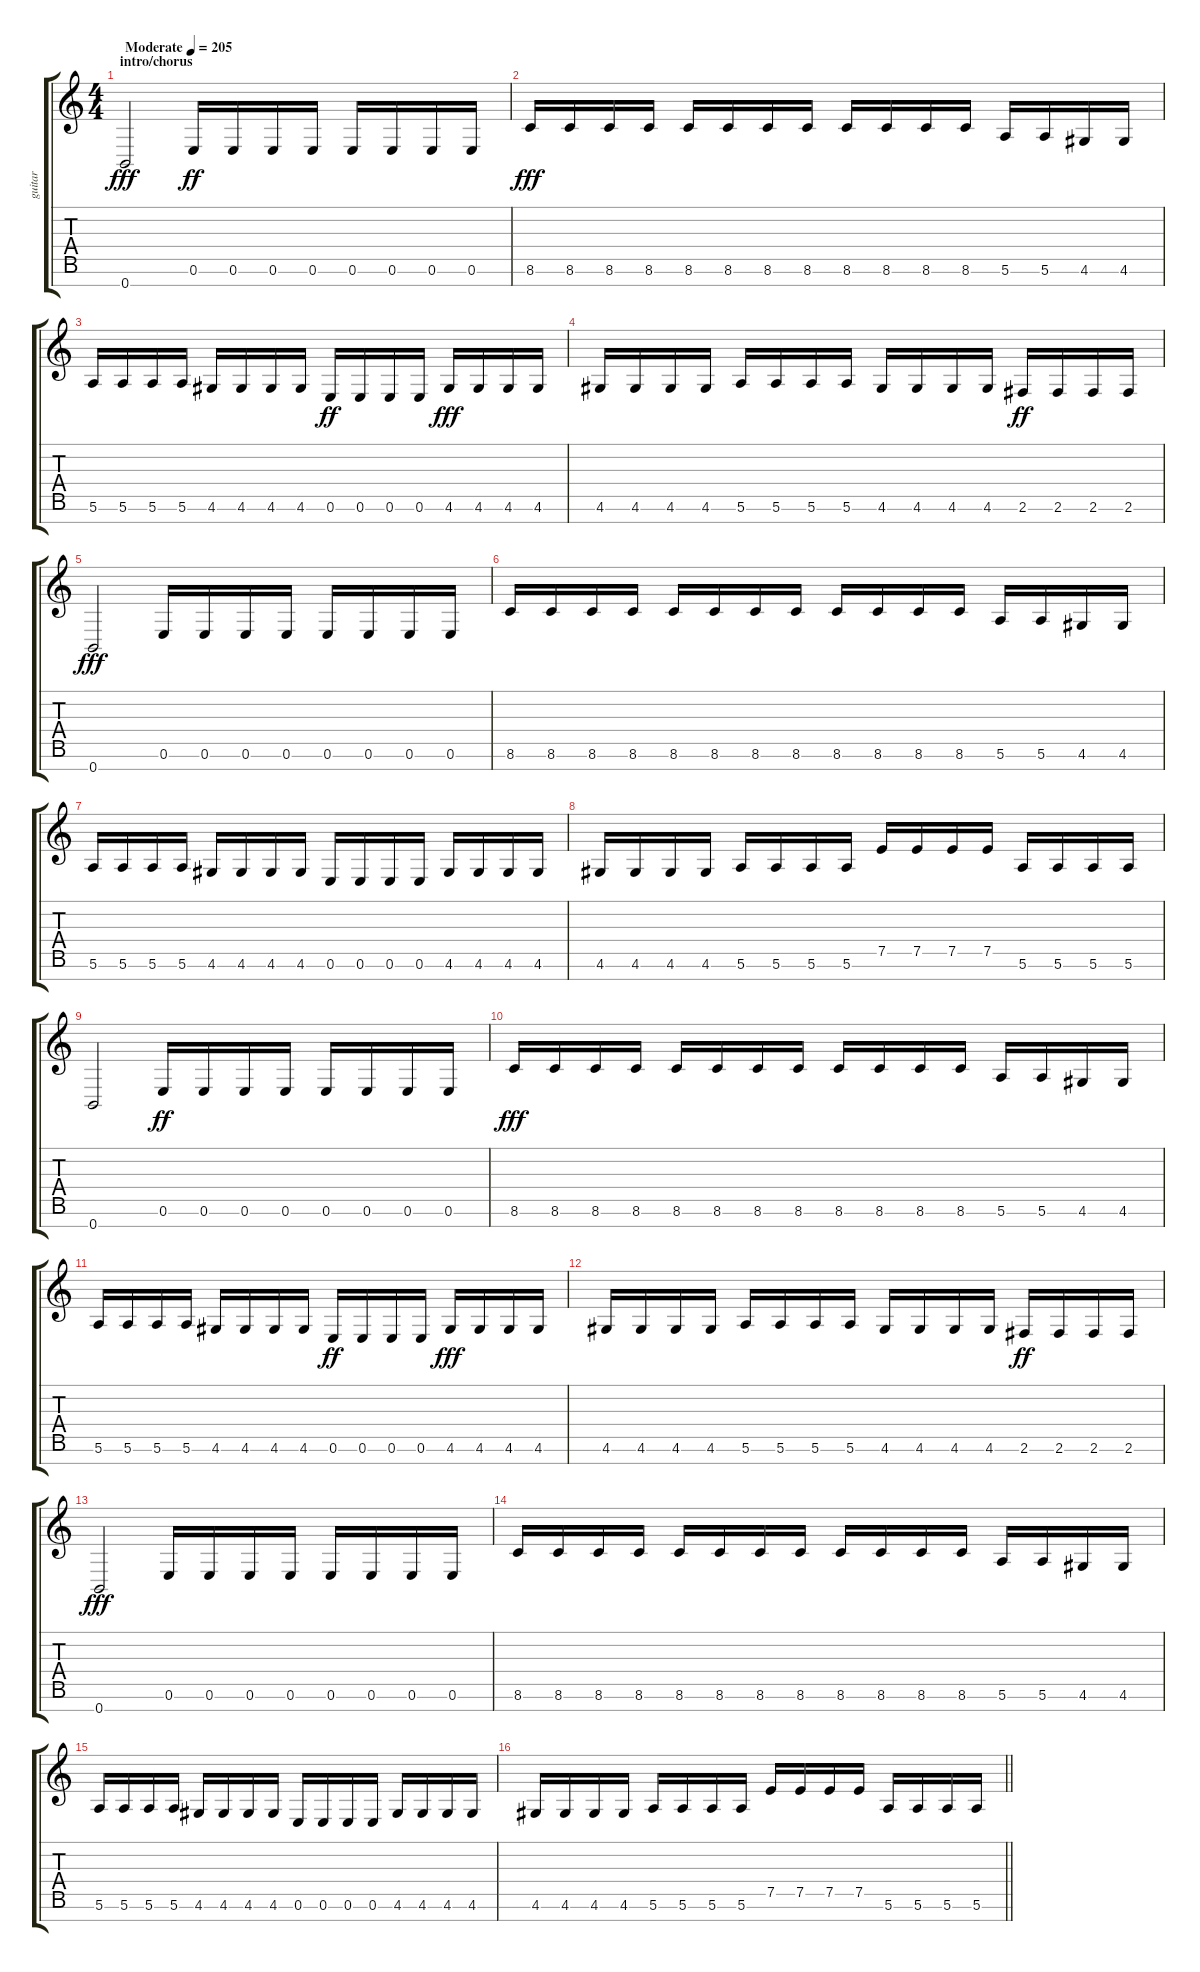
\track ("guitar" "guitar") {instrument distortionguitar}
\staff {score tabs}
\tuning (E4 B3 G3 D3 A2 E2 B1) {hide}
\ts (4 4)
\section ("" "intro/chorus")
\tempo (205 "Moderate")
\clef g2
\ks c
0.7.2{dy fff instrument distortionguitar} 0.6.16{dy ff} 0.6.16 0.6.16 0.6.16 0.6.16 0.6.16 0.6.16 0.6.16 |
8.6.16{dy fff} 8.6.16 8.6.16 8.6.16 8.6.16 8.6.16 8.6.16 8.6.16 8.6.16 8.6.16 8.6.16 8.6.16 5.6.16 5.6.16 4.6.16 4.6.16 |
5.6.16 5.6.16 5.6.16 5.6.16 4.6.16 4.6.16 4.6.16 4.6.16 0.6.16{dy ff} 0.6.16 0.6.16 0.6.16 4.6.16{dy fff} 4.6.16 4.6.16 4.6.16 |
4.6.16 4.6.16 4.6.16 4.6.16 5.6.16 5.6.16 5.6.16 5.6.16 4.6.16 4.6.16 4.6.16 4.6.16 2.6.16{dy ff} 2.6.16 2.6.16 2.6.16 |
0.7.2{dy fff} 0.6.16 0.6.16 0.6.16 0.6.16 0.6.16 0.6.16 0.6.16 0.6.16 |
8.6.16 8.6.16 8.6.16 8.6.16 8.6.16 8.6.16 8.6.16 8.6.16 8.6.16 8.6.16 8.6.16 8.6.16 5.6.16 5.6.16 4.6.16 4.6.16 |
5.6.16 5.6.16 5.6.16 5.6.16 4.6.16 4.6.16 4.6.16 4.6.16 0.6.16 0.6.16 0.6.16 0.6.16 4.6.16 4.6.16 4.6.16 4.6.16 |
4.6.16 4.6.16 4.6.16 4.6.16 5.6.16 5.6.16 5.6.16 5.6.16 7.5.16 7.5.16 7.5.16 7.5.16 5.6.16 5.6.16 5.6.16 5.6.16 |
0.7.2 0.6.16{dy ff} 0.6.16 0.6.16 0.6.16 0.6.16 0.6.16 0.6.16 0.6.16 |
8.6.16{dy fff} 8.6.16 8.6.16 8.6.16 8.6.16 8.6.16 8.6.16 8.6.16 8.6.16 8.6.16 8.6.16 8.6.16 5.6.16 5.6.16 4.6.16 4.6.16 |
5.6.16 5.6.16 5.6.16 5.6.16 4.6.16 4.6.16 4.6.16 4.6.16 0.6.16{dy ff} 0.6.16 0.6.16 0.6.16 4.6.16{dy fff} 4.6.16 4.6.16 4.6.16 |
4.6.16 4.6.16 4.6.16 4.6.16 5.6.16 5.6.16 5.6.16 5.6.16 4.6.16 4.6.16 4.6.16 4.6.16 2.6.16{dy ff} 2.6.16 2.6.16 2.6.16 |
0.7.2{dy fff} 0.6.16 0.6.16 0.6.16 0.6.16 0.6.16 0.6.16 0.6.16 0.6.16 |
8.6.16 8.6.16 8.6.16 8.6.16 8.6.16 8.6.16 8.6.16 8.6.16 8.6.16 8.6.16 8.6.16 8.6.16 5.6.16 5.6.16 4.6.16 4.6.16 |
5.6.16 5.6.16 5.6.16 5.6.16 4.6.16 4.6.16 4.6.16 4.6.16 0.6.16 0.6.16 0.6.16 0.6.16 4.6.16 4.6.16 4.6.16 4.6.16 |
\barLineRight lightlight
4.6.16 4.6.16 4.6.16 4.6.16 5.6.16 5.6.16 5.6.16 5.6.16 7.5.16 7.5.16 7.5.16 7.5.16 5.6.16 5.6.16 5.6.16 5.6.16
